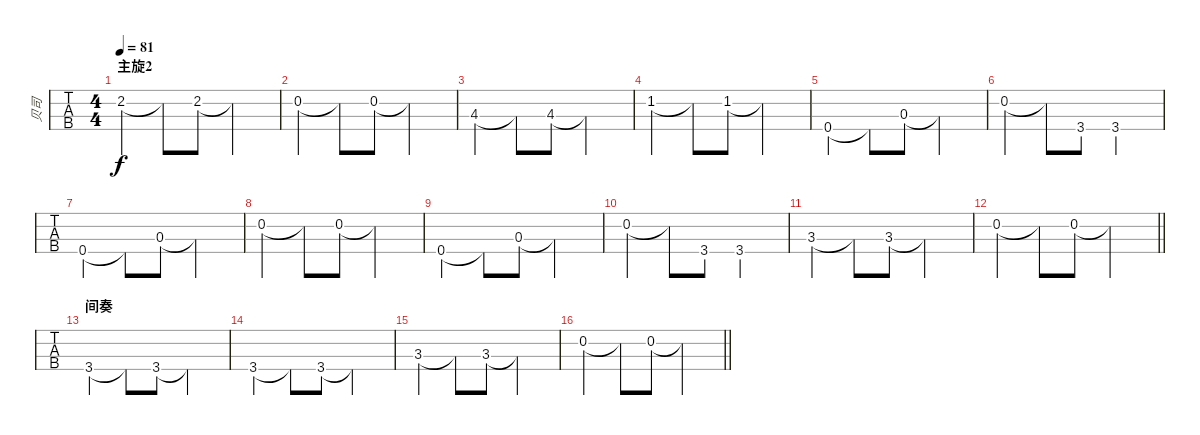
\track ("贝司" "贝司") {instrument electricbassfinger}
\staff {tabs}
\tuning (G2 D2 A1 E1) {hide}
\ts (4 4)
\section ("" "主旋2")
\tempo 81
\clef f4
\ks g
2.2.4{dy f} 2.2{t}.8 2.2.8 2.2{t}.2 |
0.2.4 0.2{t}.8 0.2.8 0.2{t}.2 |
4.3.4 4.3{t}.8 4.3.8 4.3{t}.2 |
1.2.4 1.2{t}.8 1.2.8 1.2{t}.2 |
0.4.4 0.4{t}.8 0.3.8 0.3{t}.2 |
0.2.4 0.2{t}.8 3.4.8 3.4.2 |
0.4.4 0.4{t}.8 0.3.8 0.3{t}.2 |
0.2.4 0.2{t}.8 0.2.8 0.2{t}.2 |
0.4.4 0.4{t}.8 0.3.8 0.3{t}.2 |
0.2.4 0.2{t}.8 3.4.8 3.4.2 |
3.3.4 3.3{t}.8 3.3.8 3.3{t}.2 |
\barLineRight lightlight
0.2.4 0.2{t}.8 0.2.8 0.2{t}.2 |
\section ("" "间奏")
3.4.4 3.4{t}.8 3.4.8 3.4{t}.2 |
3.4.4 3.4{t}.8 3.4.8 3.4{t}.2 |
3.3.4 3.3{t}.8 3.3.8 3.3{t}.2 |
\barLineRight lightlight
0.2.4 0.2{t}.8 0.2.8 0.2{t}.2
